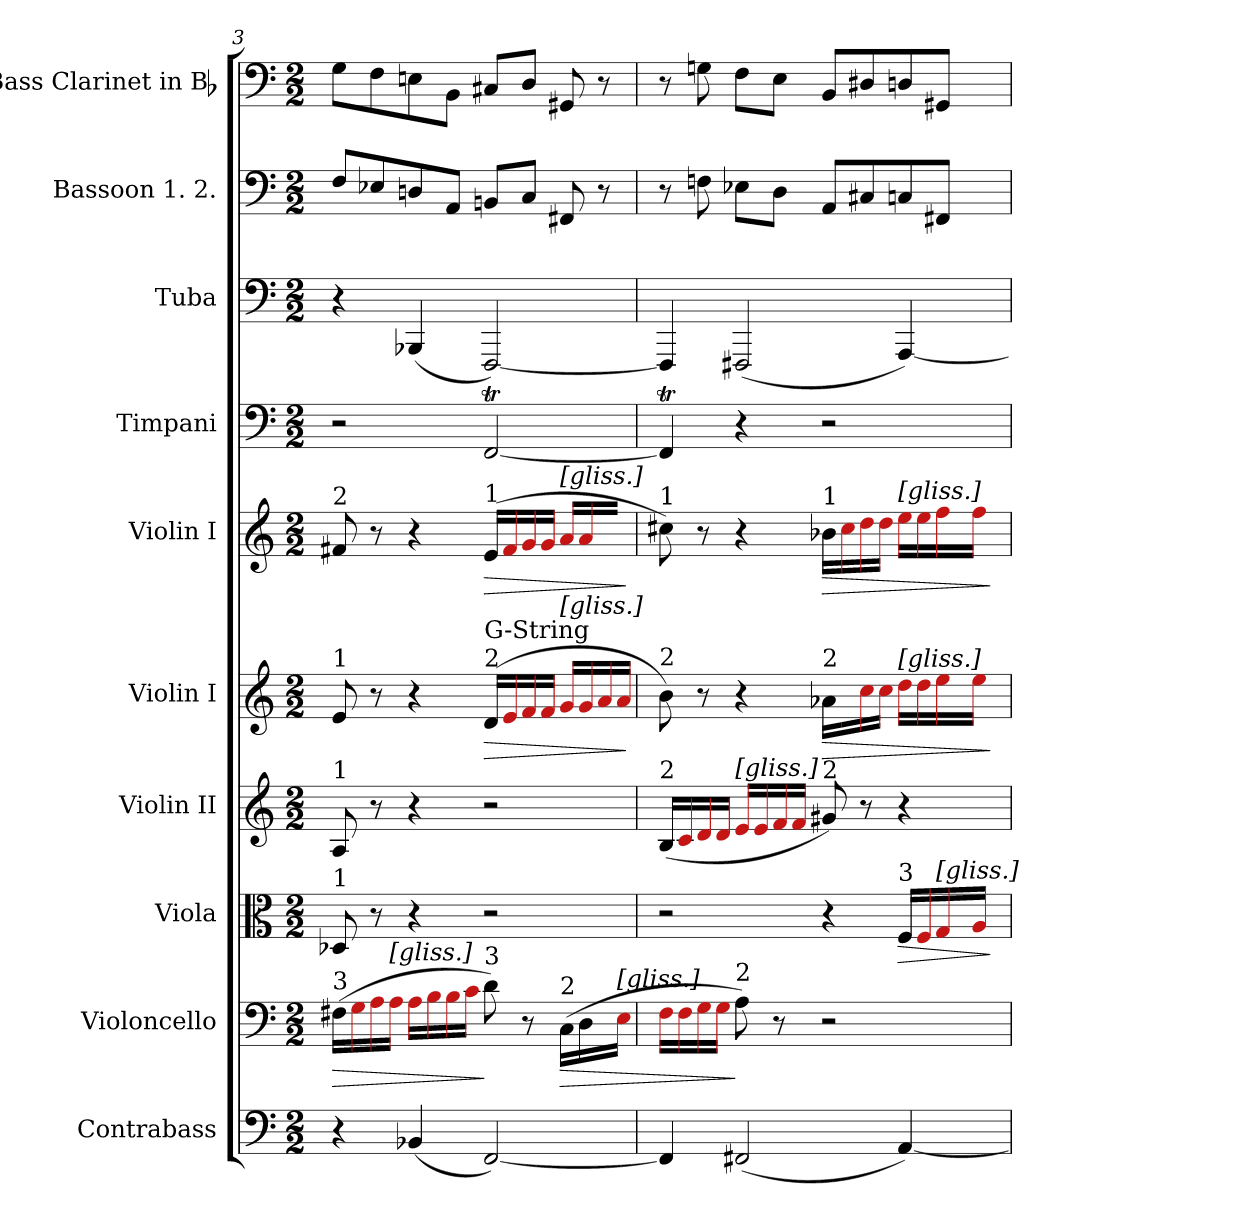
**kern	**kern	**dynam	**kern	**dynam	**kern	**kern	**dynam	**kern	**dynam	**kern	**kern	**kern	**kern
*part10	*part9	*part9	*part8	*part8	*part7	*part6	*part6	*part5	*part5	*part4	*part3	*part2	*part1
*staff10	*staff9	*staff9	*staff8	*staff8	*staff7	*staff6	*staff6	*staff5	*staff5	*staff4	*staff3	*staff2	*staff1
*I"Contrabass	*I"Violoncello	*	*I"Viola	*	*I"Violin II	*I"Violin I	*	*I"Violin I	*	*I"Timpani	*I"Tuba	*I"Bassoon 1. 2.	*I"Bass Clarinet in Bb
*I'Cb.	*I'Vc.	*	*I'Vla.	*	*I'Vln. II	*I'Vln. I	*	*I'Vln. I	*	*I'Timp.	*I'Tba.	*I'Bsn.	*I'B. Cl.
*clefF4	*clefF4	*	*clefC3	*	*clefG2	*clefG2	*	*clefG2	*	*clefF4	*clefF4	*clefF4	*clefF4
*ITrd7c12	*	*	*	*	*	*	*	*	*	*	*	*	*ITrd1c2
*k[]	*k[]	*	*k[]	*	*k[]	*k[]	*	*k[]	*	*k[]	*k[]	*k[]	*k[b-e-]
*M2/2	*M2/2	*	*M2/2	*	*M2/2	*M2/2	*	*M2/2	*	*M2/2	*M2/2	*M2/2	*M2/2
=3	=3	=3	=3	=3	=3	=3	=3	=3	=3	=3	=3	=3	=3
!	!	!	!	!	!	!	!	!LO:TX:a:t=2	!	!	!	!	!
!	!	!	!	!	!	!LO:TX:a:t=1	!	!	!	!	!	!	!
!	!	!	!	!	!LO:TX:a:t=1	!	!	!	!	!	!	!	!
!	!	!	!LO:TX:a:t=1	!	!	!	!	!	!	!	!	!	!
!	!LO:TX:a:t=3	!	!	!	!	!	!	!	!	!	!	!	!
!	!	!LO:HP:b	!	!	!	!	!	!	!	!	!	!	!
4r	(16F#XLL	>	8D-X	.	8A	8e	.	8f#X	.	2r	4r	8FL	8FL
.	16Ree	.	.	.	.	.	.	.	.	.	.	.	.
.	16Rff	.	8r	.	8r	8r	.	8r	.	.	.	8E-X	8E-
!	!LO:TX:a:t=[gliss.]	!	!	!	!	!	!	!	!	!	!	!	!
.	16RffJJ	.	.	.	.	.	.	.	.	.	.	.	.
(4BBB-X	16RffLL	.	4r	.	4r	4r	.	4r	.	.	(4BBB-X	8Dn	8Dn
.	16Rgg	.	.	.	.	.	.	.	.	.	.	.	.
.	16Rgg	.	.	.	.	.	.	.	.	.	.	8AAJ	8AAJ
.	16RaaJJ	.	.	.	.	.	.	.	.	.	.	.	.
!	!	!	!	!	!	!	!	!LO:TX:a:t=1	!	!	!	!	!
!	!	!	!	!	!	!LO:TX:a:t=2	!	!	!	!	!	!	!
!	!	!	!	!	!	!LO:TX:a:t=G-String	!	!	!	!	!	!	!
!	!LO:TX:a:t=3	!	!	!	!	!	!	!	!	!	!	!	!
!	!	!	!	!	!	!	!LO:HP:b	!	!LO:HP:b	!	!	!	!
[2FFF)	8d)	]	2r	.	2r	(16dLL	>	(16eLL	>	[2FFT	[2FFF)	8BBnL	8BBnL
.	.	.	.	.	.	16Re	.	16Rf	.	.	.	.	.
.	8r	.	.	.	.	16Rf	.	16Rg	.	.	.	8CJ	8CJ
.	.	.	.	.	.	16RfJJ	.	16RgJJ	.	.	.	.	.
!	!	!	!	!	!	!	!	!LO:TX:a:t=[gliss.]	!	!	!	!	!
!	!	!	!	!	!	!LO:TX:a:t=[gliss.]	!	!	!	!	!	!	!
!	!LO:TX:a:t=2	!	!	!	!	!	!	!	!	!	!	!	!
!	!	!LO:HP:b	!	!	!	!	!	!	!	!	!	!	!
.	(16CLL	>	.	.	.	16RgLL	.	16RaLL	.	.	.	8FF#X	8FF#X
.	16D	.	.	.	.	16Rg	.	16Ra	.	.	.	.	.
.	16R	.	.	.	.	16Ra	.	16R	.	.	.	8r	8r
!	!LO:TX:a:t=[gliss.]	!	!	!	!	!	!	!	!	!	!	!	!
.	16RccJJ	.	.	.	.	16RaJJ	.	16RJJ	.	.	.	.	.
.	.	.	.	.	.	.	]	.	]	.	.	.	.
=4	=4	=4	=4	=4	=4	=4	=4	=4	=4	=4	=4	=4	=4
!	!	!	!	!	!	!	!	!LO:TX:a:t=1	!	!	!	!	!
!	!	!	!	!	!	!LO:TX:a:t=2	!	!	!	!	!	!	!
!	!	!	!	!	!LO:TX:a:t=2	!	!	!	!	!	!	!	!
4FFF]	16RddLL	.	2r	.	(16BLL	8b)	.	8cc#X)	.	4FFT]	4FFF]	8r	8r
.	16Rdd	.	.	.	16Rc	.	.	.	.	.	.	.	.
.	16Ree	.	.	.	16Rd	8r	.	8r	.	.	.	8Fn	8Fn
.	16ReeJJ	.	.	.	16RdJJ	.	.	.	.	.	.	.	.
!	!	!	!	!	!LO:TX:a:t=[gliss.]	!	!	!	!	!	!	!	!
!	!LO:TX:a:t=2	!	!	!	!	!	!	!	!	!	!	!	!
(2FFF#X	8A)	]	.	.	16ReLL	4r	.	4r	.	4r	(2FFF#X	8E-XL	8E-L
.	.	.	.	.	16Re	.	.	.	.	.	.	.	.
.	8r	.	.	.	16Rf	.	.	.	.	.	.	8DJ	8DJ
.	.	.	.	.	16RfJJ	.	.	.	.	.	.	.	.
!	!	!	!	!	!	!	!	!LO:TX:a:t=1	!	!	!	!	!
!	!	!	!	!	!	!LO:TX:a:t=2	!	!	!	!	!	!	!
!	!	!	!	!	!LO:TX:a:t=2	!	!	!	!	!	!	!	!
!	!	!	!	!	!	!	!LO:HP:b	!	!LO:HP:b	!	!	!	!
.	2r	.	4r	.	8g#X)	16a-XiLL	>	16b-XiLL	>	2r	.	8AAL	8AAL
.	.	.	.	.	.	16R	.	16Rcc	.	.	.	.	.
.	.	.	.	.	8r	16Rcc	.	16Rdd	.	.	.	8C#X	8C#X
.	.	.	.	.	.	16RccJJ	.	16RddJJ	.	.	.	.	.
!	!	!	!	!	!	!	!	!LO:TX:a:t=[gliss.]	!	!	!	!	!
!	!	!	!	!	!	!LO:TX:a:t=[gliss.]	!	!	!	!	!	!	!
!	!	!	!LO:TX:a:t=3	!	!	!	!	!	!	!	!	!	!
!	!	!	!	!LO:HP:b	!	!	!	!	!	!	!	!	!
[4AAA)	.	.	16FiLL	>	4r	16RddLL	.	16ReeLL	.	.	[4AAA)	8Cn	8Cn
.	.	.	16Re	.	.	16Rdd	.	16Ree	.	.	.	.	.
!	!	!	!LO:TX:a:t=[gliss.]	!	!	!	!	!	!	!	!	!	!
.	.	.	16Rf	.	.	16Ree	.	16Rff	.	.	.	8FF#XJ	8FF#XJ
.	.	.	16RgJJ	.	.	16ReeJJ	.	16RffJJ	.	.	.	.	.
.	.	.	.	]	.	.	]	.	]	.	.	.	.
=	=	=	=	=	=	=	=	=	=	=	=	=	=
*-	*-	*-	*-	*-	*-	*-	*-	*-	*-	*-	*-	*-	*-
